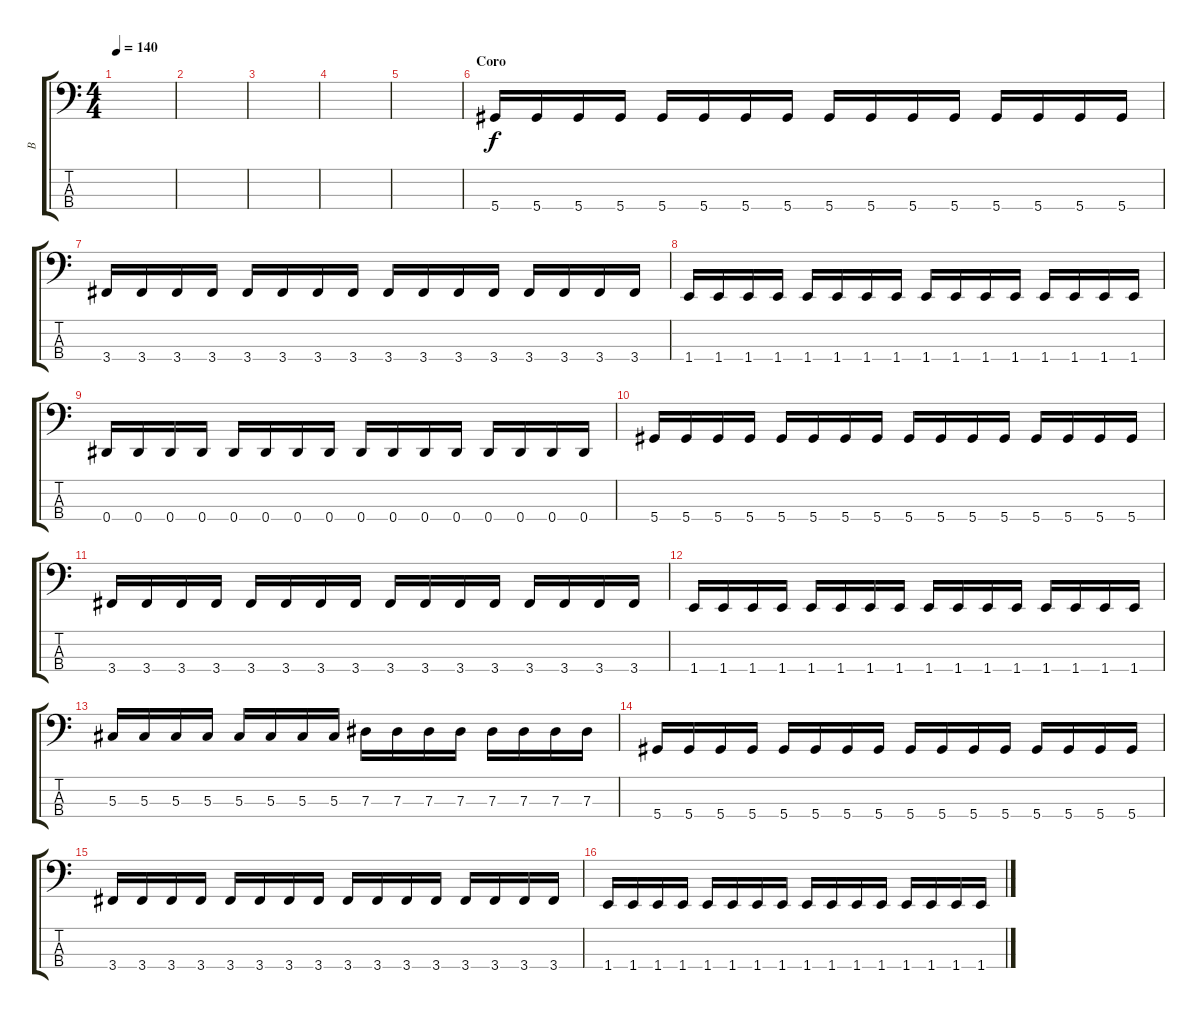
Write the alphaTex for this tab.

\track ("B" "B") {instrument electricbassfinger}
\staff {score tabs}
\tuning (Gb2 Db2 Ab1 Eb1) {hide}
\ts (4 4)
\tempo 140
\clef f4
\ks c
|
|
|
|
|
\section ("" "Coro")
5.4.16 5.4.16 5.4.16 5.4.16 5.4.16 5.4.16 5.4.16 5.4.16 5.4.16 5.4.16 5.4.16 5.4.16 5.4.16 5.4.16 5.4.16 5.4.16 |
3.4.16 3.4.16 3.4.16 3.4.16 3.4.16 3.4.16 3.4.16 3.4.16 3.4.16 3.4.16 3.4.16 3.4.16 3.4.16 3.4.16 3.4.16 3.4.16 |
1.4.16 1.4.16 1.4.16 1.4.16 1.4.16 1.4.16 1.4.16 1.4.16 1.4.16 1.4.16 1.4.16 1.4.16 1.4.16 1.4.16 1.4.16 1.4.16 |
0.4.16 0.4.16 0.4.16 0.4.16 0.4.16 0.4.16 0.4.16 0.4.16 0.4.16 0.4.16 0.4.16 0.4.16 0.4.16 0.4.16 0.4.16 0.4.16 |
5.4.16 5.4.16 5.4.16 5.4.16 5.4.16 5.4.16 5.4.16 5.4.16 5.4.16 5.4.16 5.4.16 5.4.16 5.4.16 5.4.16 5.4.16 5.4.16 |
3.4.16 3.4.16 3.4.16 3.4.16 3.4.16 3.4.16 3.4.16 3.4.16 3.4.16 3.4.16 3.4.16 3.4.16 3.4.16 3.4.16 3.4.16 3.4.16 |
1.4.16 1.4.16 1.4.16 1.4.16 1.4.16 1.4.16 1.4.16 1.4.16 1.4.16 1.4.16 1.4.16 1.4.16 1.4.16 1.4.16 1.4.16 1.4.16 |
5.3.16 5.3.16 5.3.16 5.3.16 5.3.16 5.3.16 5.3.16 5.3.16 7.3.16 7.3.16 7.3.16 7.3.16 7.3.16 7.3.16 7.3.16 7.3.16 |
5.4.16 5.4.16 5.4.16 5.4.16 5.4.16 5.4.16 5.4.16 5.4.16 5.4.16 5.4.16 5.4.16 5.4.16 5.4.16 5.4.16 5.4.16 5.4.16 |
3.4.16 3.4.16 3.4.16 3.4.16 3.4.16 3.4.16 3.4.16 3.4.16 3.4.16 3.4.16 3.4.16 3.4.16 3.4.16 3.4.16 3.4.16 3.4.16 |
1.4.16 1.4.16 1.4.16 1.4.16 1.4.16 1.4.16 1.4.16 1.4.16 1.4.16 1.4.16 1.4.16 1.4.16 1.4.16 1.4.16 1.4.16 1.4.16
